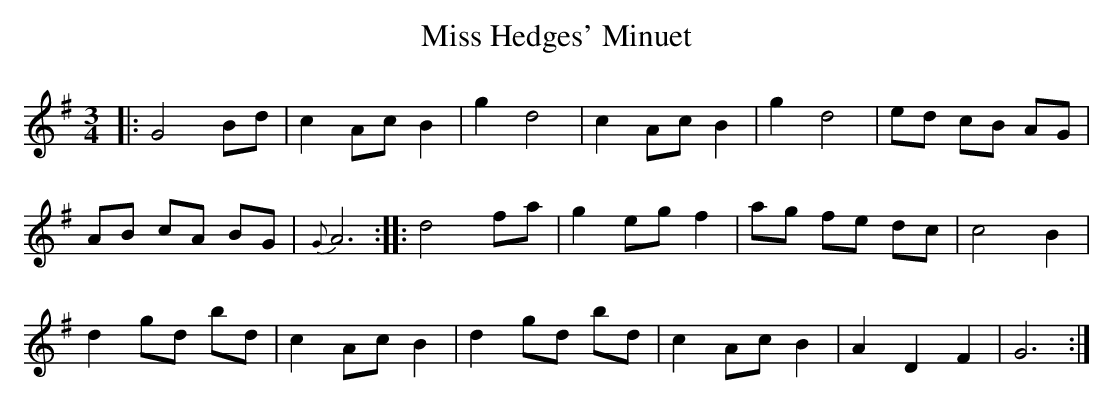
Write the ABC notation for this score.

X:1
T: Miss Hedges' Minuet
L: 1/8
M: 3/4
K: G
|:\
G4 Bd | c2 Ac B2 | g2 d4 | c2 Ac B2 | g2 d4 | ed cB AG |
AB cA BG | {G}A6 :: d4 fa | g2 eg f2 | ag fe dc | c4 B2 |
d2 gd bd | c2 Ac B2 | d2 gd bd | c2 Ac B2 | A2 D2 F2 | G6 :|
